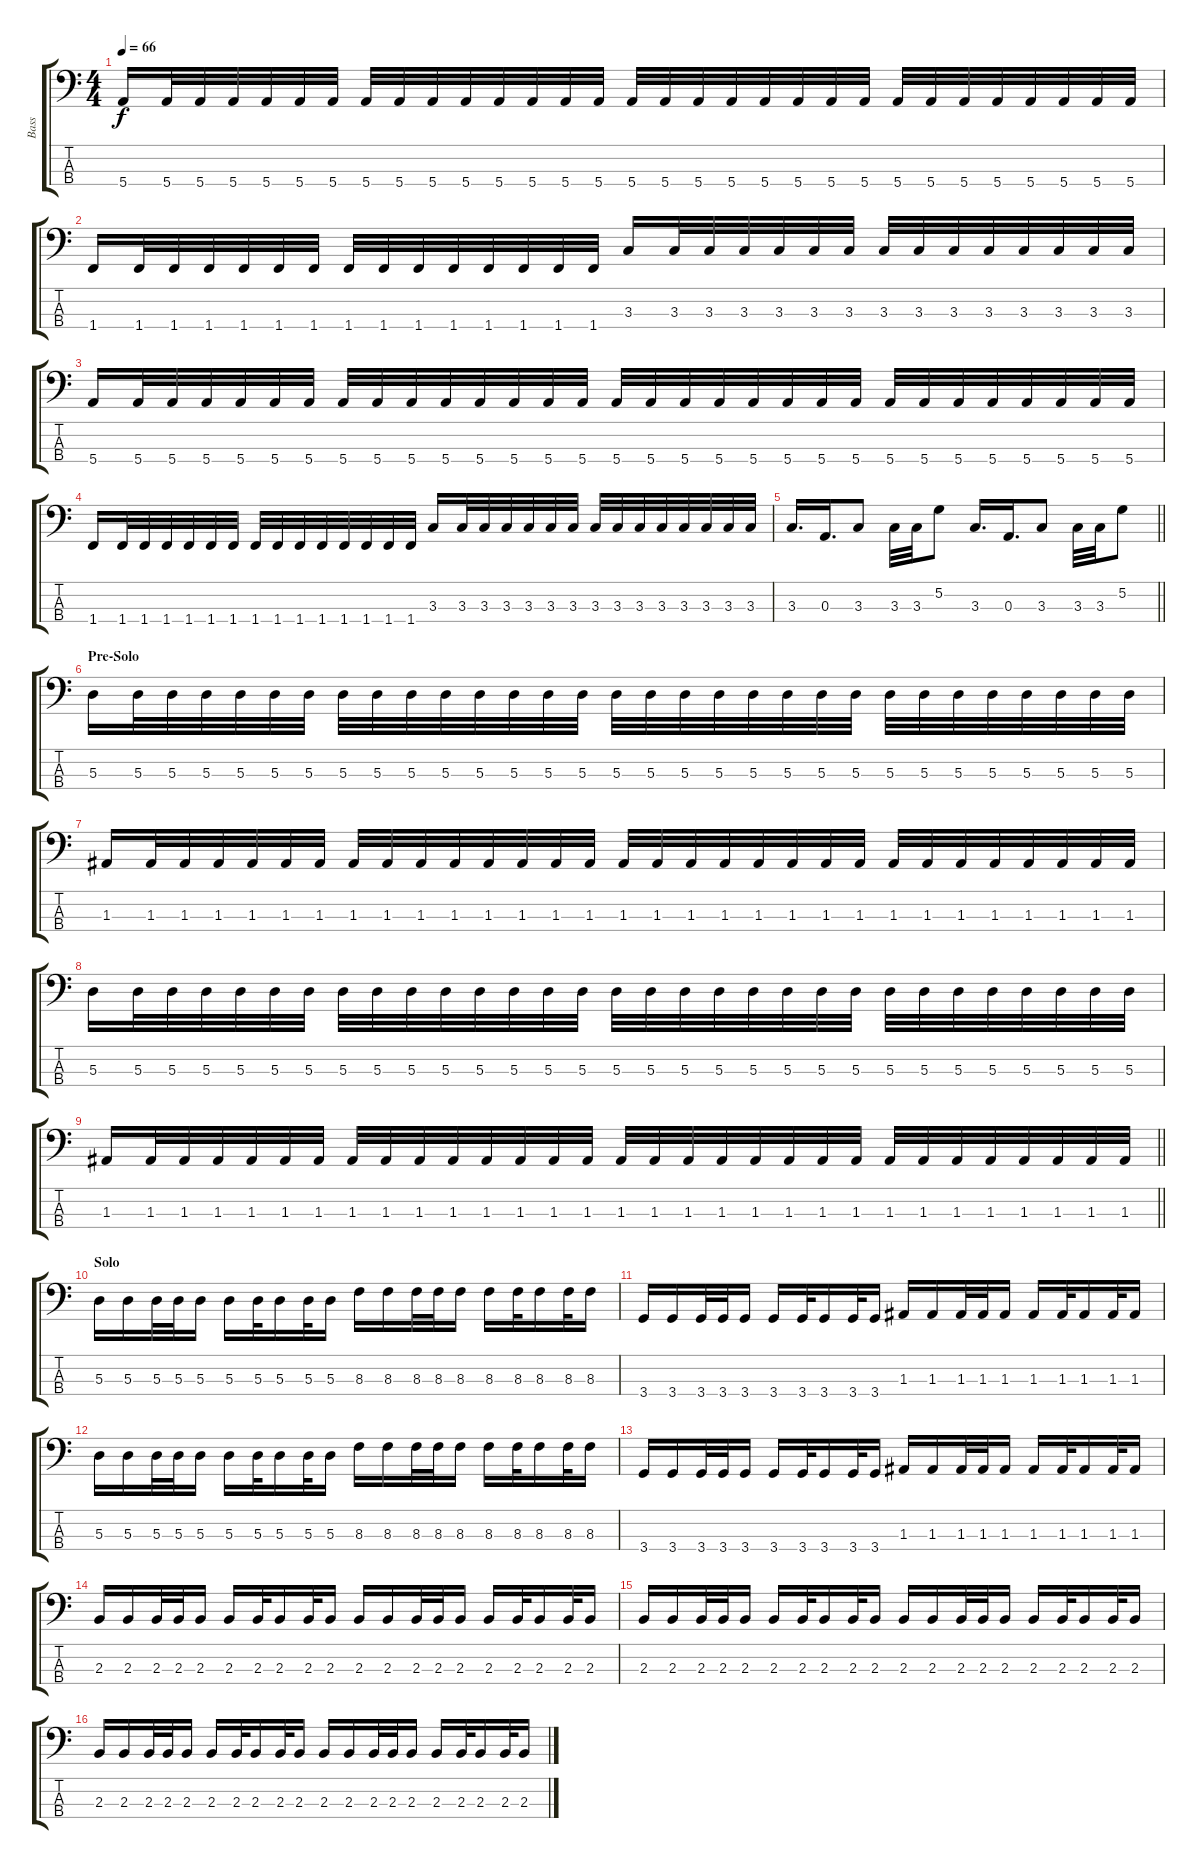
\track ("Bass" "Bass") {instrument electricbassfinger}
\staff {score tabs}
\tuning (G2 D2 A1 E1) {hide}
\ts (4 4)
\tempo 66
\clef f4
\ks c
5.4.16{dy f} 5.4.32 5.4.32 5.4.32 5.4.32 5.4.32 5.4.32 5.4.32 5.4.32 5.4.32 5.4.32 5.4.32 5.4.32 5.4.32 5.4.32 5.4.32 5.4.32 5.4.32 5.4.32 5.4.32 5.4.32 5.4.32 5.4.32 5.4.32 5.4.32 5.4.32 5.4.32 5.4.32 5.4.32 5.4.32 5.4.32 |
1.4.16 1.4.32 1.4.32 1.4.32 1.4.32 1.4.32 1.4.32 1.4.32 1.4.32 1.4.32 1.4.32 1.4.32 1.4.32 1.4.32 1.4.32 3.3.16 3.3.32 3.3.32 3.3.32 3.3.32 3.3.32 3.3.32 3.3.32 3.3.32 3.3.32 3.3.32 3.3.32 3.3.32 3.3.32 3.3.32 |
5.4.16 5.4.32 5.4.32 5.4.32 5.4.32 5.4.32 5.4.32 5.4.32 5.4.32 5.4.32 5.4.32 5.4.32 5.4.32 5.4.32 5.4.32 5.4.32 5.4.32 5.4.32 5.4.32 5.4.32 5.4.32 5.4.32 5.4.32 5.4.32 5.4.32 5.4.32 5.4.32 5.4.32 5.4.32 5.4.32 5.4.32 |
1.4.16 1.4.32 1.4.32 1.4.32 1.4.32 1.4.32 1.4.32 1.4.32 1.4.32 1.4.32 1.4.32 1.4.32 1.4.32 1.4.32 1.4.32 3.3.16 3.3.32 3.3.32 3.3.32 3.3.32 3.3.32 3.3.32 3.3.32 3.3.32 3.3.32 3.3.32 3.3.32 3.3.32 3.3.32 3.3.32 |
\barLineRight lightlight
3.3.16{d} 0.3.16{d} 3.3.8 3.3.32 3.3.32 5.2.8 3.3.16{d} 0.3.16{d} 3.3.8 3.3.32 3.3.32 5.2.8 |
\section ("" "Pre-Solo")
5.3.16 5.3.32 5.3.32 5.3.32 5.3.32 5.3.32 5.3.32 5.3.32 5.3.32 5.3.32 5.3.32 5.3.32 5.3.32 5.3.32 5.3.32 5.3.32 5.3.32 5.3.32 5.3.32 5.3.32 5.3.32 5.3.32 5.3.32 5.3.32 5.3.32 5.3.32 5.3.32 5.3.32 5.3.32 5.3.32 5.3.32 |
1.3.16 1.3.32 1.3.32 1.3.32 1.3.32 1.3.32 1.3.32 1.3.32 1.3.32 1.3.32 1.3.32 1.3.32 1.3.32 1.3.32 1.3.32 1.3.32 1.3.32 1.3.32 1.3.32 1.3.32 1.3.32 1.3.32 1.3.32 1.3.32 1.3.32 1.3.32 1.3.32 1.3.32 1.3.32 1.3.32 1.3.32 |
5.3.16 5.3.32 5.3.32 5.3.32 5.3.32 5.3.32 5.3.32 5.3.32 5.3.32 5.3.32 5.3.32 5.3.32 5.3.32 5.3.32 5.3.32 5.3.32 5.3.32 5.3.32 5.3.32 5.3.32 5.3.32 5.3.32 5.3.32 5.3.32 5.3.32 5.3.32 5.3.32 5.3.32 5.3.32 5.3.32 5.3.32 |
\barLineRight lightlight
1.3.16 1.3.32 1.3.32 1.3.32 1.3.32 1.3.32 1.3.32 1.3.32 1.3.32 1.3.32 1.3.32 1.3.32 1.3.32 1.3.32 1.3.32 1.3.32 1.3.32 1.3.32 1.3.32 1.3.32 1.3.32 1.3.32 1.3.32 1.3.32 1.3.32 1.3.32 1.3.32 1.3.32 1.3.32 1.3.32 1.3.32 |
\section ("" "Solo")
5.3.16 5.3.16 5.3.32 5.3.32 5.3.16 5.3.16 5.3.32 5.3.16 5.3.32 5.3.16 8.3.16 8.3.16 8.3.32 8.3.32 8.3.16 8.3.16 8.3.32 8.3.16 8.3.32 8.3.16 |
3.4.16 3.4.16 3.4.32 3.4.32 3.4.16 3.4.16 3.4.32 3.4.16 3.4.32 3.4.16 1.3.16 1.3.16 1.3.32 1.3.32 1.3.16 1.3.16 1.3.32 1.3.16 1.3.32 1.3.16 |
5.3.16 5.3.16 5.3.32 5.3.32 5.3.16 5.3.16 5.3.32 5.3.16 5.3.32 5.3.16 8.3.16 8.3.16 8.3.32 8.3.32 8.3.16 8.3.16 8.3.32 8.3.16 8.3.32 8.3.16 |
3.4.16 3.4.16 3.4.32 3.4.32 3.4.16 3.4.16 3.4.32 3.4.16 3.4.32 3.4.16 1.3.16 1.3.16 1.3.32 1.3.32 1.3.16 1.3.16 1.3.32 1.3.16 1.3.32 1.3.16 |
2.3.16 2.3.16 2.3.32 2.3.32 2.3.16 2.3.16 2.3.32 2.3.16 2.3.32 2.3.16 2.3.16 2.3.16 2.3.32 2.3.32 2.3.16 2.3.16 2.3.32 2.3.16 2.3.32 2.3.16 |
2.3.16 2.3.16 2.3.32 2.3.32 2.3.16 2.3.16 2.3.32 2.3.16 2.3.32 2.3.16 2.3.16 2.3.16 2.3.32 2.3.32 2.3.16 2.3.16 2.3.32 2.3.16 2.3.32 2.3.16 |
2.3.16 2.3.16 2.3.32 2.3.32 2.3.16 2.3.16 2.3.32 2.3.16 2.3.32 2.3.16 2.3.16 2.3.16 2.3.32 2.3.32 2.3.16 2.3.16 2.3.32 2.3.16 2.3.32 2.3.16
